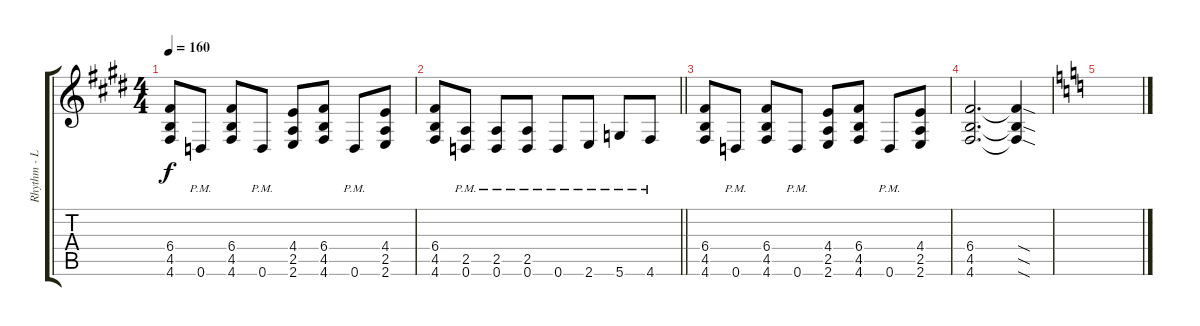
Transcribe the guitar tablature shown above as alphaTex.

\track ("Rhythm - Left" "Rhythm - L") {instrument distortionguitar}
\staff {score tabs}
\tuning (D4 A3 F3 C3 G2 D2) {hide}
\ts (4 4)
\tempo 160
\clef g2
\ks e
(6.4 4.5 4.6).8{dy f} 0.6{pm}.8 (6.4 4.5 4.6).8 0.6{pm}.8 (4.4 2.5 2.6).8 (6.4 4.5 4.6).8 0.6{pm}.8 (4.4 2.5 2.6).8 |
\barLineRight lightlight
(6.4 4.5 4.6).8 (2.5{pm} 0.6{pm}).8 (2.5{pm} 0.6{pm}).8 (2.5{pm} 0.6{pm}).8 0.6{pm}.8 2.6{pm}.8 5.6{pm}.8 4.6{pm}.8 |
\section ("" "")
(6.4 4.5 4.6).8 0.6{pm}.8 (6.4 4.5 4.6).8 0.6{pm}.8 (4.4 2.5 2.6).8 (6.4 4.5 4.6).8 0.6{pm}.8 (4.4 2.5 2.6).8 |
(6.4 4.5 4.6).2{d} (6.4{sod t} 4.5{sod t} 4.6{sod t}).4 |
\ks c
